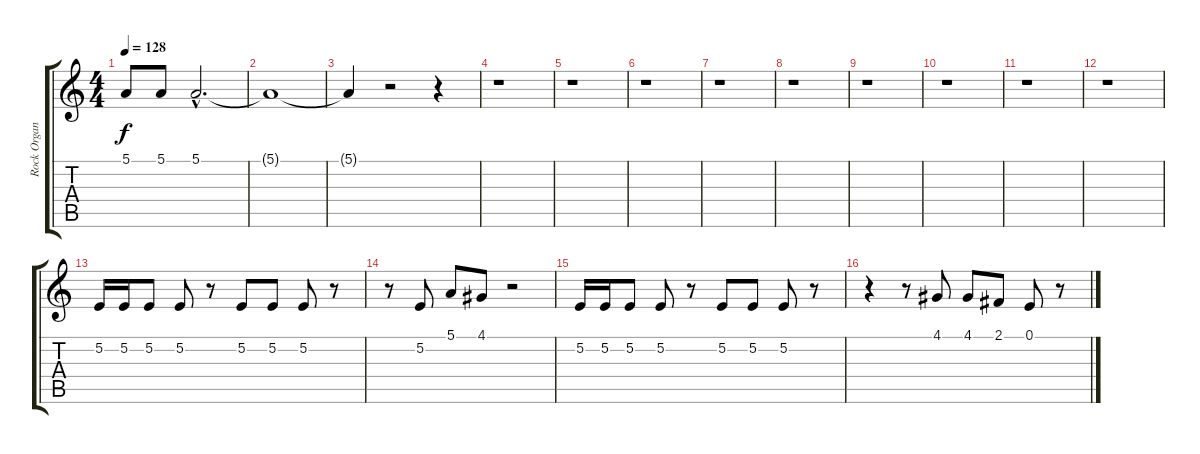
\track ("Rock Organ               " "Rock Organ") {instrument rockorgan}
\staff {score tabs}
\tuning (E4 B3 G3 D3 A2 E2) {hide}
\ts (4 4)
\tempo 128
\clef g2
\ks c
5.1.8{dy f} 5.1.8 5.1{hac}.2{d} |
5.1{t}.1 |
5.1{t}.4 r.2 r.4 |
r.1 |
r.1 |
r.1 |
r.1 |
r.1 |
r.1 |
r.1 |
r.1 |
r.1 |
5.2.16 5.2.16 5.2.8 5.2.8 r.8 5.2.8 5.2.8 5.2.8 r.8 |
r.8 5.2.8 5.1.8 4.1.8 r.2 |
5.2.16 5.2.16 5.2.8 5.2.8 r.8 5.2.8 5.2.8 5.2.8 r.8 |
r.4 r.8 4.1.8 4.1.8 2.1.8 0.1.8 r.8
